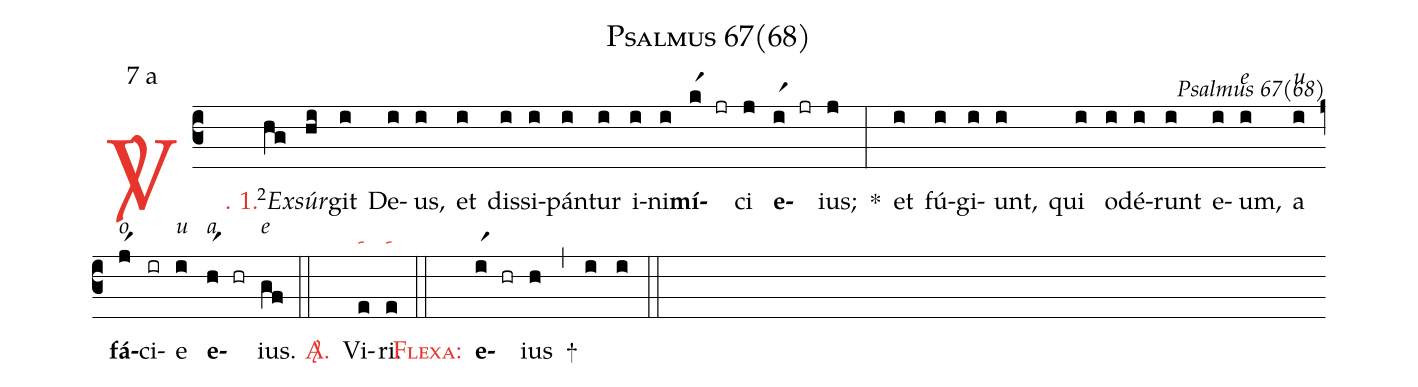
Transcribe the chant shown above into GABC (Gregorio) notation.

name: Psalmus 67(68);
mode: 7;
mode-differentia: a;
commentary: Psalmus 67(68);
nabc-lines: 1;
%%
(c3)

<c><sp>V/</sp>. 1.</c>() <v>\VSup{2}</v><i>Ex</i>(hg)<i>súr</i>(hi)git(i) De(i)us,(i) et(i) dis(i)si(i)pán(i)tur(i) i(i)ni(i)<b>mí</b>(kr1 jr)ci(j) <b>e</b>(ir1 jr)ius;(j) *(:) et(i) fú(i)gi(i)unt,(i) qui(i) o(i)dé(i)runt(i) e(i)um,<alt>e</alt>(i) a<alt>u</alt>(i) <b>fá</b><alt>o</alt>(jr1)ci(ir)e<alt>u</alt>(i) <b>e</b><alt>a</alt>(hr1 hr)ius.<alt>e</alt>(gf)

(::)

<nlba><c><sp>A/</sp>.</c>() Vi</nlba>(e|ta)ri.(e|ta)

(::)

<c><sc>Flexa:</sc></c>() <b>e</b>(ir1 hr)ius(h) +(,) (i) (i)

(::)
